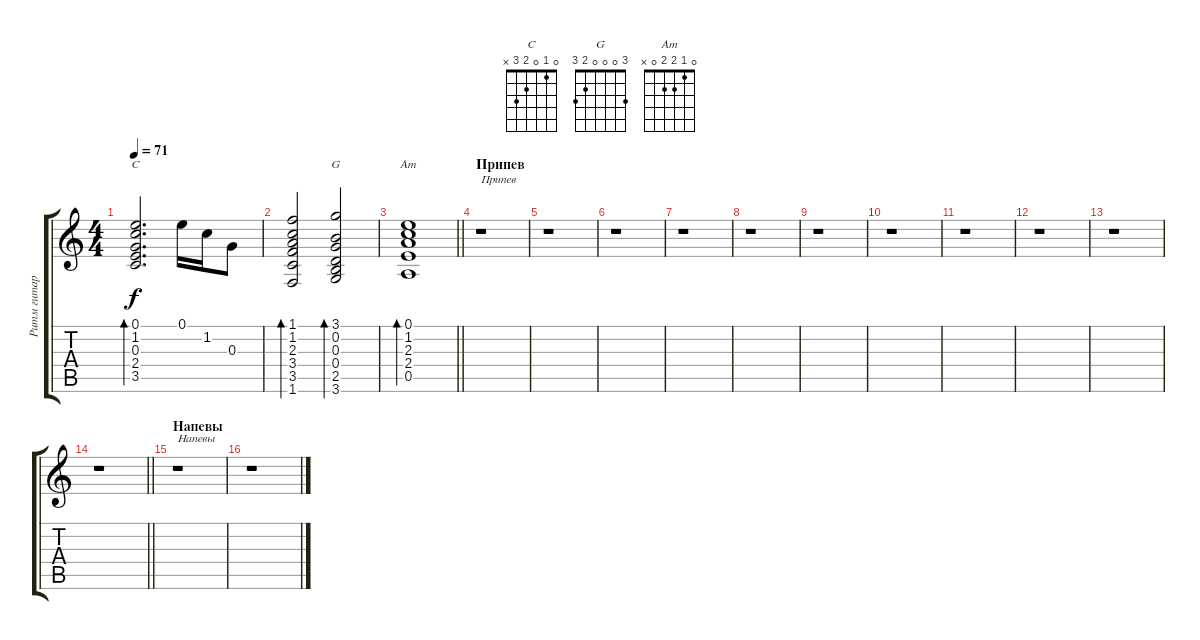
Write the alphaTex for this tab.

\track ("Ритм гитара (clean)" "Ритм гитар") {instrument electricguitarclean}
\staff {score tabs}
\tuning (E4 B3 G3 D3 A2 E2) {hide}
\chord ("C" 0 1 0 2 3 x)
\chord ("G" 3 0 0 0 2 3)
\chord ("Am" 0 1 2 2 0 x)
\ts (4 4)
\tempo 71
\clef g2
\ks c
(0.1 1.2 0.3 2.4 3.5).2{d bd 60 ch "C" dy f} 0.1.16 1.2.16 0.3.8 |
(1.1 1.2 2.3 3.4 3.5 1.6).2{bd 60} (3.1 0.2 0.3 0.4 2.5 3.6).2{bd 60 ch "G"} |
\barLineRight lightlight
(0.1 1.2 2.3 2.4 0.5).1{bd 60 ch "Am"} |
\section ("" "Припев")
r.1{txt "Припев"} |
r.1 |
r.1 |
r.1 |
r.1 |
r.1 |
r.1 |
r.1 |
r.1 |
r.1 |
\barLineRight lightlight
r.1 |
\section ("" "Напевы")
r.1{txt "Напевы"} |
r.1
